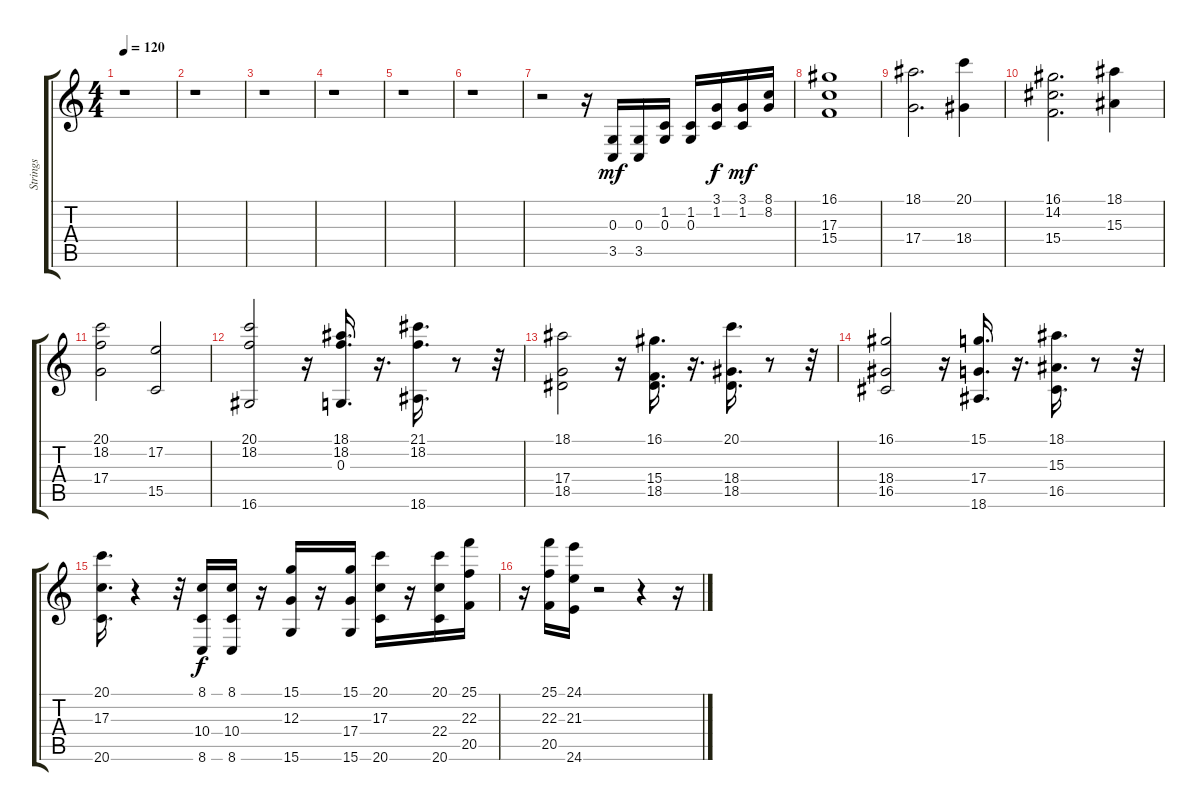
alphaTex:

\track ("Strings                             " "Strings   ") {instrument stringensemble1}
\staff {score tabs}
\tuning (E4 B3 G3 D3 A2 E2) {hide}
\ts (4 4)
\tempo 120
\clef g2
\ks c
r.1{dy mf} |
r.1 |
r.1 |
r.1 |
r.1 |
r.1 |
r.2 r.16 (0.3 3.5).16 (0.3 3.5).16 (1.2 0.3).16 (1.2 0.3).16 (3.1 1.2).16{dy f} (3.1 1.2).16{dy mf} (8.1 8.2).16 |
(16.1 17.3 15.4).1 |
(18.1 17.4).2{d} (20.1 18.4).4 |
(16.1 14.2 15.4).2{d} (18.1 15.3).4 |
(20.1 18.2 17.4).2 (17.2 15.5).2 |
(20.1 18.2 16.6).2 r.16 (18.1 18.2 0.3).16{d} r.16{d} (21.1 18.2 18.6).16{d} r.8 r.32 |
(18.1 17.4 18.5).2 r.16 (16.1 15.4 18.5).16{d} r.16{d} (20.1 18.4 18.5).16{d} r.8 r.32 |
(16.1 18.4 16.5).2 r.16 (15.1 17.4 18.6).16{d} r.16{d} (18.1 15.3 16.5).16{d} r.8 r.32 |
(20.1 17.3 20.6).16{d} r.4 r.32 (8.1 10.4 8.6).16{dy f} (8.1 10.4 8.6).16 r.16 (15.1 12.3 15.6).16 r.16 (15.1 17.4 15.6).16 (20.1 17.3 20.6).16 r.16 (20.1 22.4 20.6).16 (25.1 22.3 20.5).16 |
r.16 (25.1 22.3 20.5).16 (24.1 21.3 24.6).16 r.2 r.4 r.16
